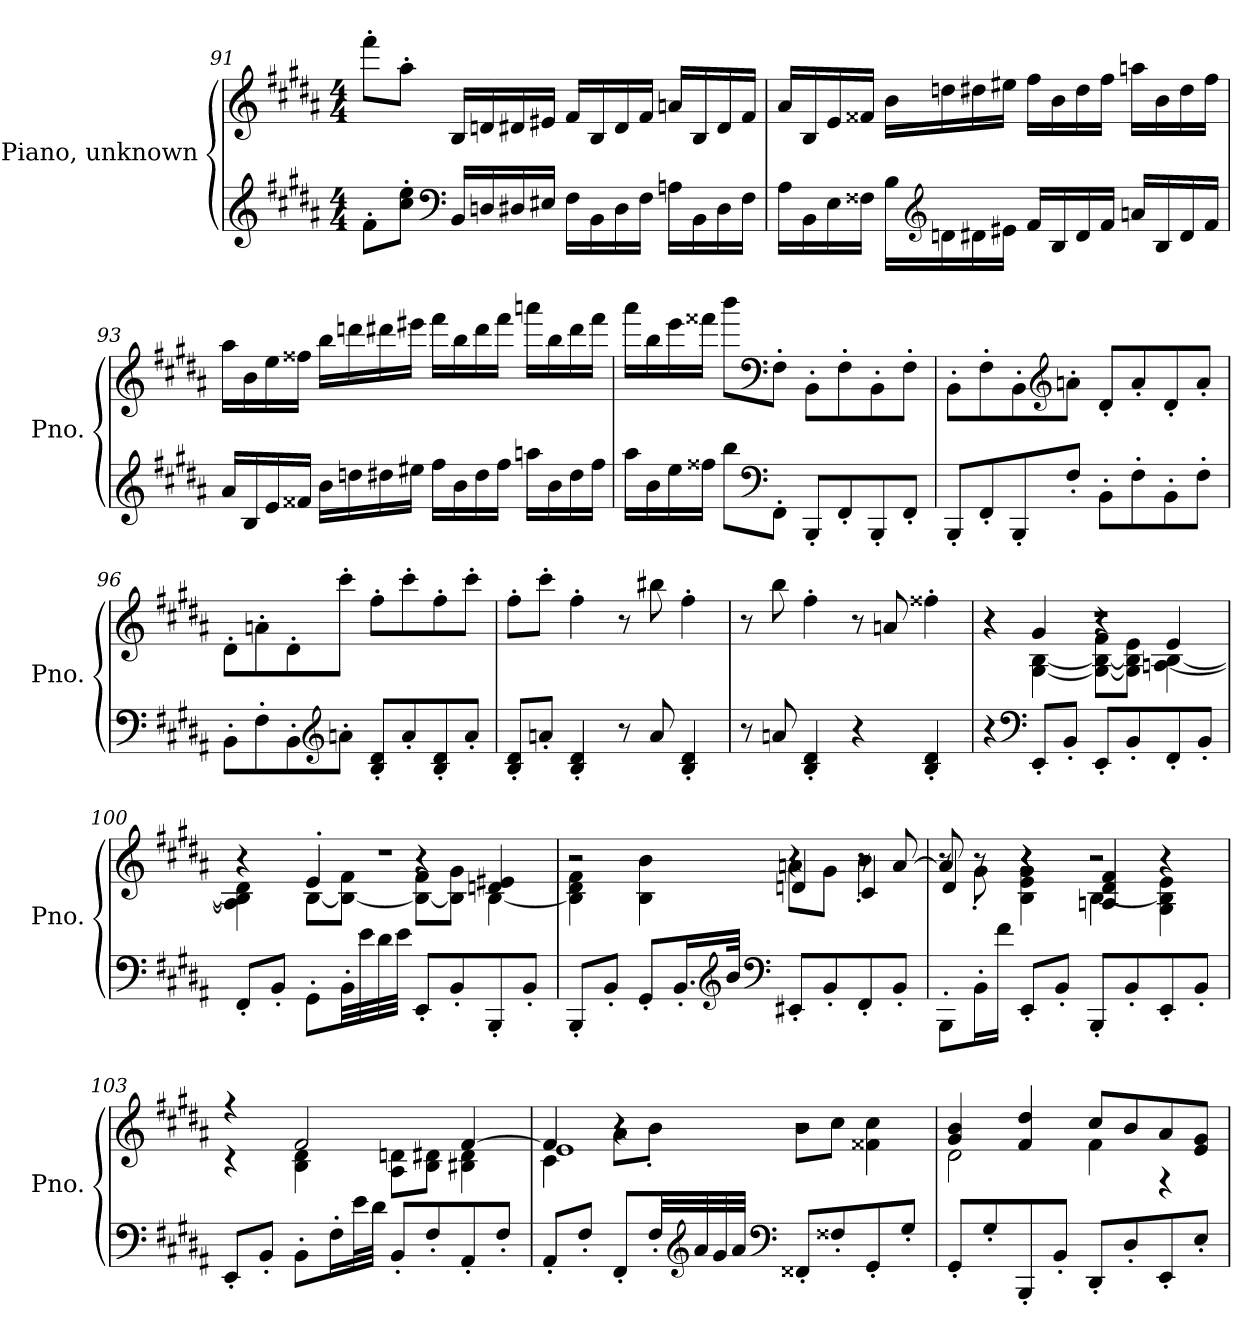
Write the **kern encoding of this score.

**kern	**kern
*part1	*part1
*staff2	*staff1
*I"Piano, unknown	*
*I'Pno.	*
!!LO:LB:g=z
*clefG2	*clefG2
*k[f#c#g#d#a#]	*k[f#c#g#d#a#]
*M4/4	*M4/4
=91	=91
8f#'\L	8fff#'\L
8cc#\' 8ee\'J	8aa#'\J
*clefF4	*
16BB/LL	16B/LL
16Dn/	16dn/
16D#X/	16d#X/
16E#X/JJ	16e#X/JJ
16F#\LL	16f#/LL
16BB\	16B/
16D#\	16d#/
16F#\JJ	16f#/JJ
16An\LL	16an/LL
16BB\	16B/
16D#\	16d#/
16F#\JJ	16f#/JJ
=92	=92
16A#\LL	16a#/LL
16BB\	16B/
16E\	16e/
16F##X\JJ	16f##X/JJ
16B\LL	16b\LL
*clefG2	*
16dn\	16ddn\
16d#X\	16dd#X\
16e#X\JJ	16ee#X\JJ
16f#/LL	16ff#\LL
16B/	16b\
16d#/	16dd#\
16f#/JJ	16ff#\JJ
16an/LL	16aan\LL
16B/	16b\
16d#/	16dd#\
16f#/JJ	16ff#\JJ
!!LO:PB:g=z
=93	=93
16a#/LL	16aa#\LL
16B/	16b\
16e/	16ee\
16f##X/JJ	16ff##X\JJ
16b\LL	16bb\LL
16ddn\	16dddn\
16dd#X\	16ddd#X\
16ee#X\JJ	16eee#X\JJ
16ff#\LL	16fff#\LL
16b\	16bb\
16dd#\	16ddd#\
16ff#\JJ	16fff#\JJ
16aan\LL	16aaan\LL
16b\	16bb\
16dd#\	16ddd#\
16ff#\JJ	16fff#\JJ
=94	=94
16aa#\LL	16aaa#\LL
16b\	16bb\
16ee\	16eee\
16ff##X\JJ	16fff##X\JJ
8bb\L	8bbb\L
*clefF4	*clefF4
8FF#'\J	8F#'\J
8BBB'/L	8BB'\L
8FF#'/	8F#'\
8BBB'/	8BB'\
8FF#'/J	8F#'\J
!!LO:LB:g=z
=95	=95
8BBB'/L	8BB'\L
8FF#'/	8F#'\
8BBB'/	8BB'\
*	*clefG2
8F#'/J	8an'\J
8BB'\L	8d#'/L
8F#'\	8a'/
8BB'\	8d#'/
8F#'\J	8a'/J
=96	=96
8BB'\L	8d#'\L
8F#'\	8an'\
8BB'\	8d#'\
*clefG2	*
8an'\J	8ccc#'\J
8B/' 8d#/'L	8ff#'\L
8a'/	8ccc#'\
8B/' 8d#/'	8ff#'\
8a'/J	8ccc#'\J
=97	=97
8B/' 8d#/'L	8ff#'\L
8an'/J	8ccc#'\J
4B/' 4d#/'	4ff#'\
8r	8r
8a/	8bb#X\
4B/' 4d#/'	4ff#'\
=98	=98
8r	8r
8an/	8bb\
4B/' 4d#/'	4ff#'\
4r	8r
.	8an/
4B/' 4d#/'	4ff##X'\
!!LO:LB:g=z
=99	=99
*	*^
*	*	*^
4r	1r	4r	4r
*clefF4	*	*	*
8EE'/L	.	[4G#\ [4B\	4g#/
8BB'/J	.	.	.
8EE'/L	.	8G#\_ 8B\_ 8f#\L	4r
8BB'/	.	8G#\] 8B\] 8e\J	.
8FF#'/	.	[4An\ [4B\	4e/
8BB'/J	.	.	.
=100	=100	=100	=100
8FF#'/L	1r	4A\] 4B\] 4d#\	4r
8BB'/J	.	.	.
8GG#'\L	.	[8B\L	4e'/
32BB'\LL	.	8B\_ 8f#\J	.
32e\	.	.	.
32d#\	.	.	.
32e\JJJ	.	.	.
8EE'/L	.	8B\_ 8f#\L	4r
8BB'/	.	8B\] 8g#\J	.
8BBB'/	.	[4B\	4dn/ 4e#X/
8BB'/J	.	.	.
=101	=101	=101	=101
8BBB'/L	2r	4B\] 4d#\ 4f#\	2r
8BB'/J	.	.	.
8GG#'/L	.	4B\ 4b\	.
16.BB'/L	.	.	.
*clefG2	*	*	*
32b/JJk	.	.	.
*clefF4	*	*	*
8EE#X'/L	4r	8an\L	4dn/
8BB'/	.	8g#\J	.
8FF#'/	8r	4b'\	4c#/
8BB'/J	[8a/	.	.
!!LO:LB:g=z	!!	!!
=102	=102	=102	=102
8BBB'\L	8a/]	8r	4d#/
16BB'\L	8r	8g#'\	.
16f#\JJ	.	.	.
8EE'/L	4r	4B\ 4e\ 4g#\	4r
8BB'/J	.	.	.
8BBB'/L	2r	[4B\	4An/ 4d#/ 4f#/
8BB'/	.	.	.
8EE'/	.	4G#\ 4B\] 4e\	4r
8BB'/J	.	.	.
*	*	*v	*v
=103	=103	=103
8EE'/L	4r	4r
8BB'/J	.	.
8BB'\L	2f#/	4B\ 4d#\
16F#'\L	.	.
32e\L	.	.
32d#\JJJ	.	.
8BB'/L	.	8A#\ 8dn\L
8F#'/	.	8B\ 8d#X\J
8AA#'/	[4f#/	4B#X\ 4d#\
8F#'/J	.	.
=104	=104	=104
*	*	*^
8AA#'/L	4f#/]	4c#\	1e
8F#'/J	.	.	.
8FF#'/L	4r	8a#\L	.
32F#'/LL	.	8b'\J	.
*clefG2	*	*	*
32a#/	.	.	.
32g#/	.	.	.
32a#/JJJ	.	.	.
*clefF4	*	*	*
8FF##X'/L	2r	8b\L	.
8F##X'/	.	8cc#\J	.
8GG#'/	.	4f##X\ 4cc#\	.
8G#'/J	.	.	.
*	*	*v	*v
!!LO:LB:g=z
=105	=105	=105
8GG#'/L	4g#/ 4b/	2d#\
8G#'/	.	.
8BBB'/	4f#/ 4dd#/	.
8BB'/J	.	.
8DD#'/L	8cc#/L	4f#\
8D#'/	8b/	.
8EE'/	8a#/	4r
8E'/J	8e/ 8g#/J	.
*	*v	*v
=	=
*-	*-
